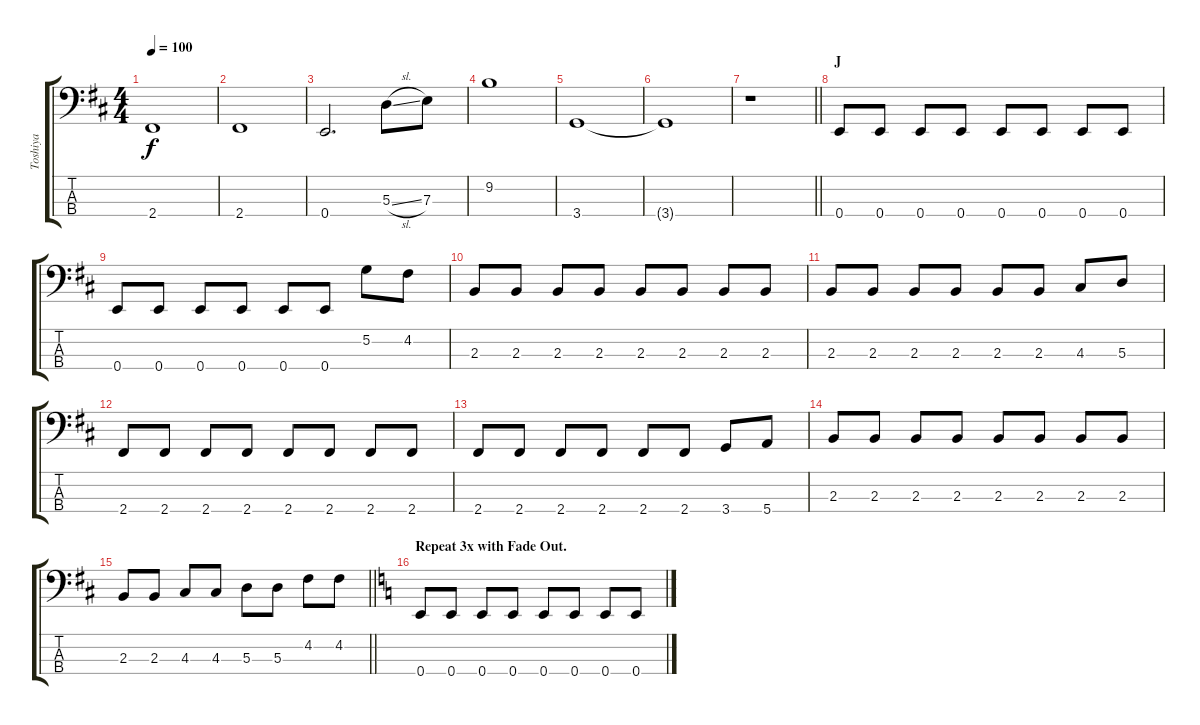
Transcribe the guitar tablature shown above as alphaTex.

\track ("Toshiya" "Toshiya") {instrument electricbasspick}
\staff {score tabs}
\tuning (G2 D2 A1 E1) {hide}
\ts (4 4)
\tempo 100
\clef f4
\ks d
2.4.1{dy f} |
2.4.1 |
0.4.2{d} 5.3{sl}.8 7.3.8 |
9.2.1 |
3.4.1 |
3.4{t}.1 |
\barLineRight lightlight
r.1 |
\section ("" "J")
0.4.8 0.4.8 0.4.8 0.4.8 0.4.8 0.4.8 0.4.8 0.4.8 |
0.4.8 0.4.8 0.4.8 0.4.8 0.4.8 0.4.8 5.2.8 4.2.8 |
2.3.8 2.3.8 2.3.8 2.3.8 2.3.8 2.3.8 2.3.8 2.3.8 |
2.3.8 2.3.8 2.3.8 2.3.8 2.3.8 2.3.8 4.3.8 5.3.8 |
2.4.8 2.4.8 2.4.8 2.4.8 2.4.8 2.4.8 2.4.8 2.4.8 |
2.4.8 2.4.8 2.4.8 2.4.8 2.4.8 2.4.8 3.4.8 5.4.8 |
2.3.8 2.3.8 2.3.8 2.3.8 2.3.8 2.3.8 2.3.8 2.3.8 |
\barLineRight lightlight
2.3.8 2.3.8 4.3.8 4.3.8 5.3.8 5.3.8 4.2.8 4.2.8 |
\section ("" "Repeat 3x with Fade Out.")
\ks c
0.4.8 0.4.8 0.4.8 0.4.8 0.4.8 0.4.8 0.4.8 0.4.8
